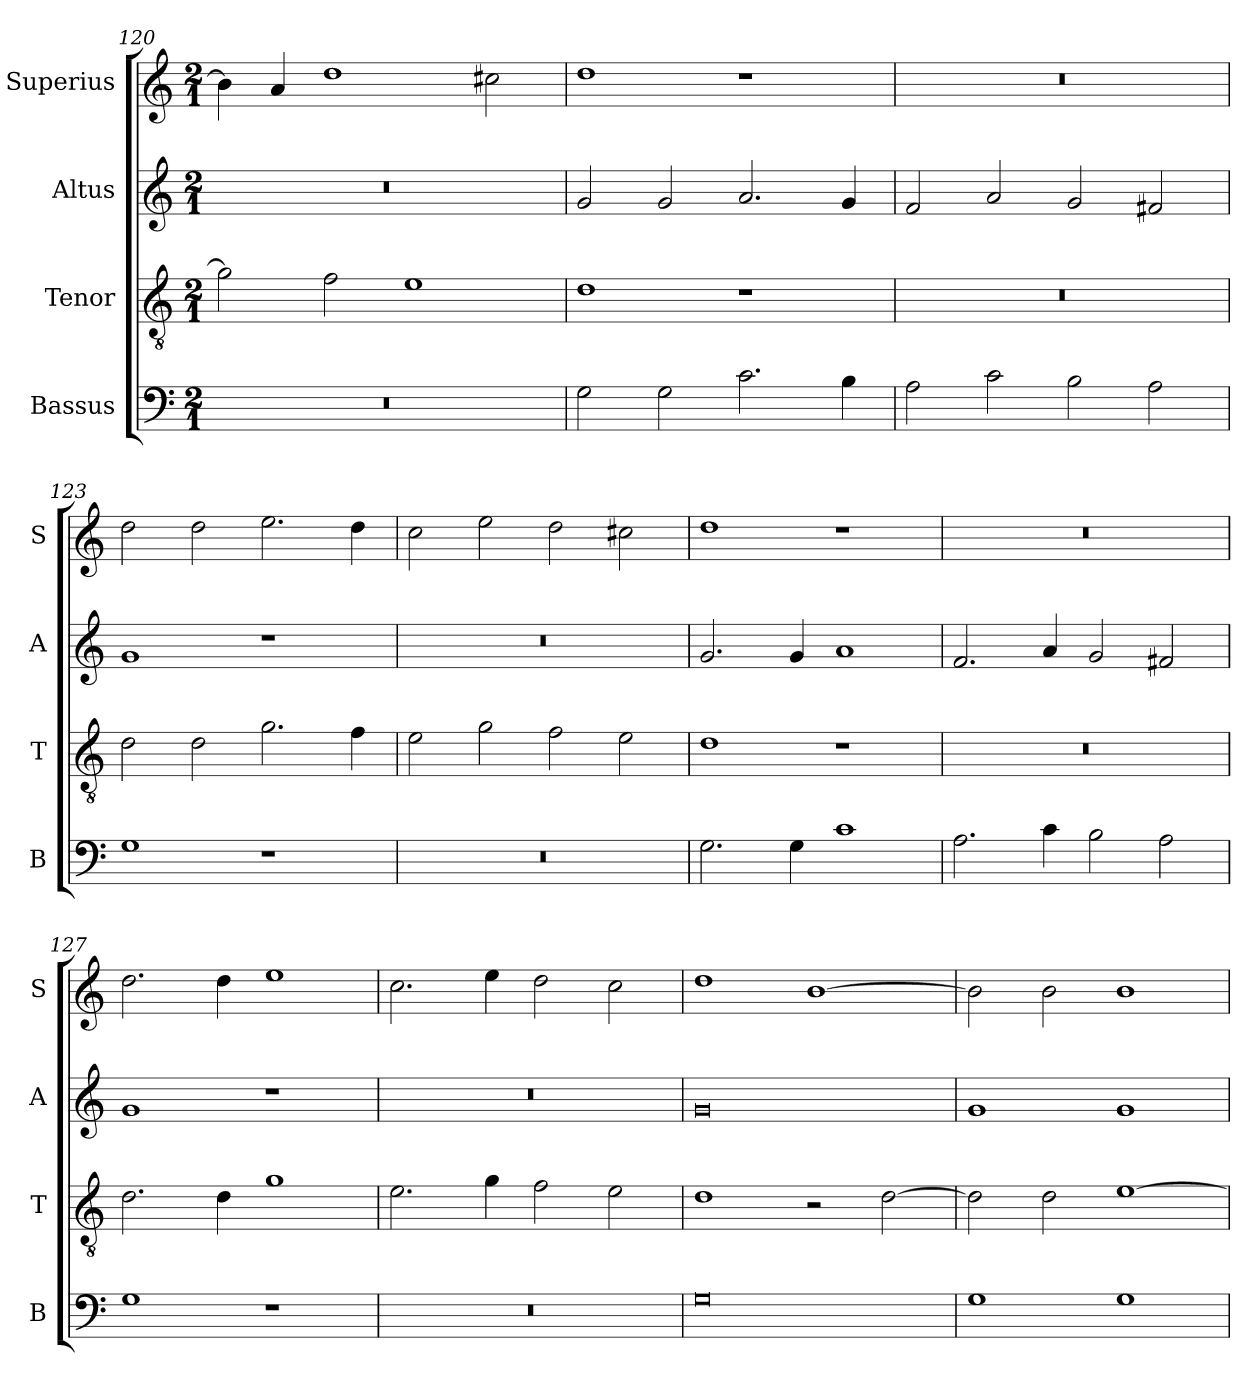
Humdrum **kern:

**kern	**kern	**kern	**kern
*part4	*part3	*part2	*part1
*staff4	*staff3	*staff2	*staff1
*I"Bassus	*I"Tenor	*I"Altus	*I"Superius
*I'B	*I'T	*I'A	*I'S
*clefF4	*clefGv2	*clefG2	*clefG2
*k[]	*k[]	*k[]	*k[]
*C:	*C:	*C:	*C:
*M2/1	*M2/1	*M2/1	*M2/1
=120	=120	=120	=120
0r	2g]	0r	4b]
.	.	.	4a
.	2f	.	1dd
.	1e	.	.
.	.	.	2cc#X
=121	=121	=121	=121
2G	1d	2g	1dd
2G	.	2g	.
2.c	1r	2.a	1r
4B	.	4g	.
=122	=122	=122	=122
2A	0r	2f	0r
2c	.	2a	.
2B	.	2g	.
2A	.	2f#X	.
=123	=123	=123	=123
1G	2d	1g	2dd
.	2d	.	2dd
1r	2.g	1r	2.ee
.	4f	.	4dd
=124	=124	=124	=124
0r	2e	0r	2cc
.	2g	.	2ee
.	2f	.	2dd
.	2e	.	2cc#X
=125	=125	=125	=125
2.G	1d	2.g	1dd
4G	.	4g	.
1c	1r	1a	1r
=126	=126	=126	=126
2.A	0r	2.f	0r
4c	.	4a	.
2B	.	2g	.
2A	.	2f#X	.
=127	=127	=127	=127
1G	2.d	1g	2.dd
.	4d	.	4dd
1r	1g	1r	1ee
=128	=128	=128	=128
0r	2.e	0r	2.cc
.	4g	.	4ee
.	2f	.	2dd
.	2e	.	2cc
=129	=129	=129	=129
0G	1d	0g	1dd
.	2r	.	[1b
.	[2d	.	.
=130	=130	=130	=130
1G	2d]	1g	2b]
.	2d	.	2b
1G	[1e	1g	1b
=	=	=	=
*-	*-	*-	*-
